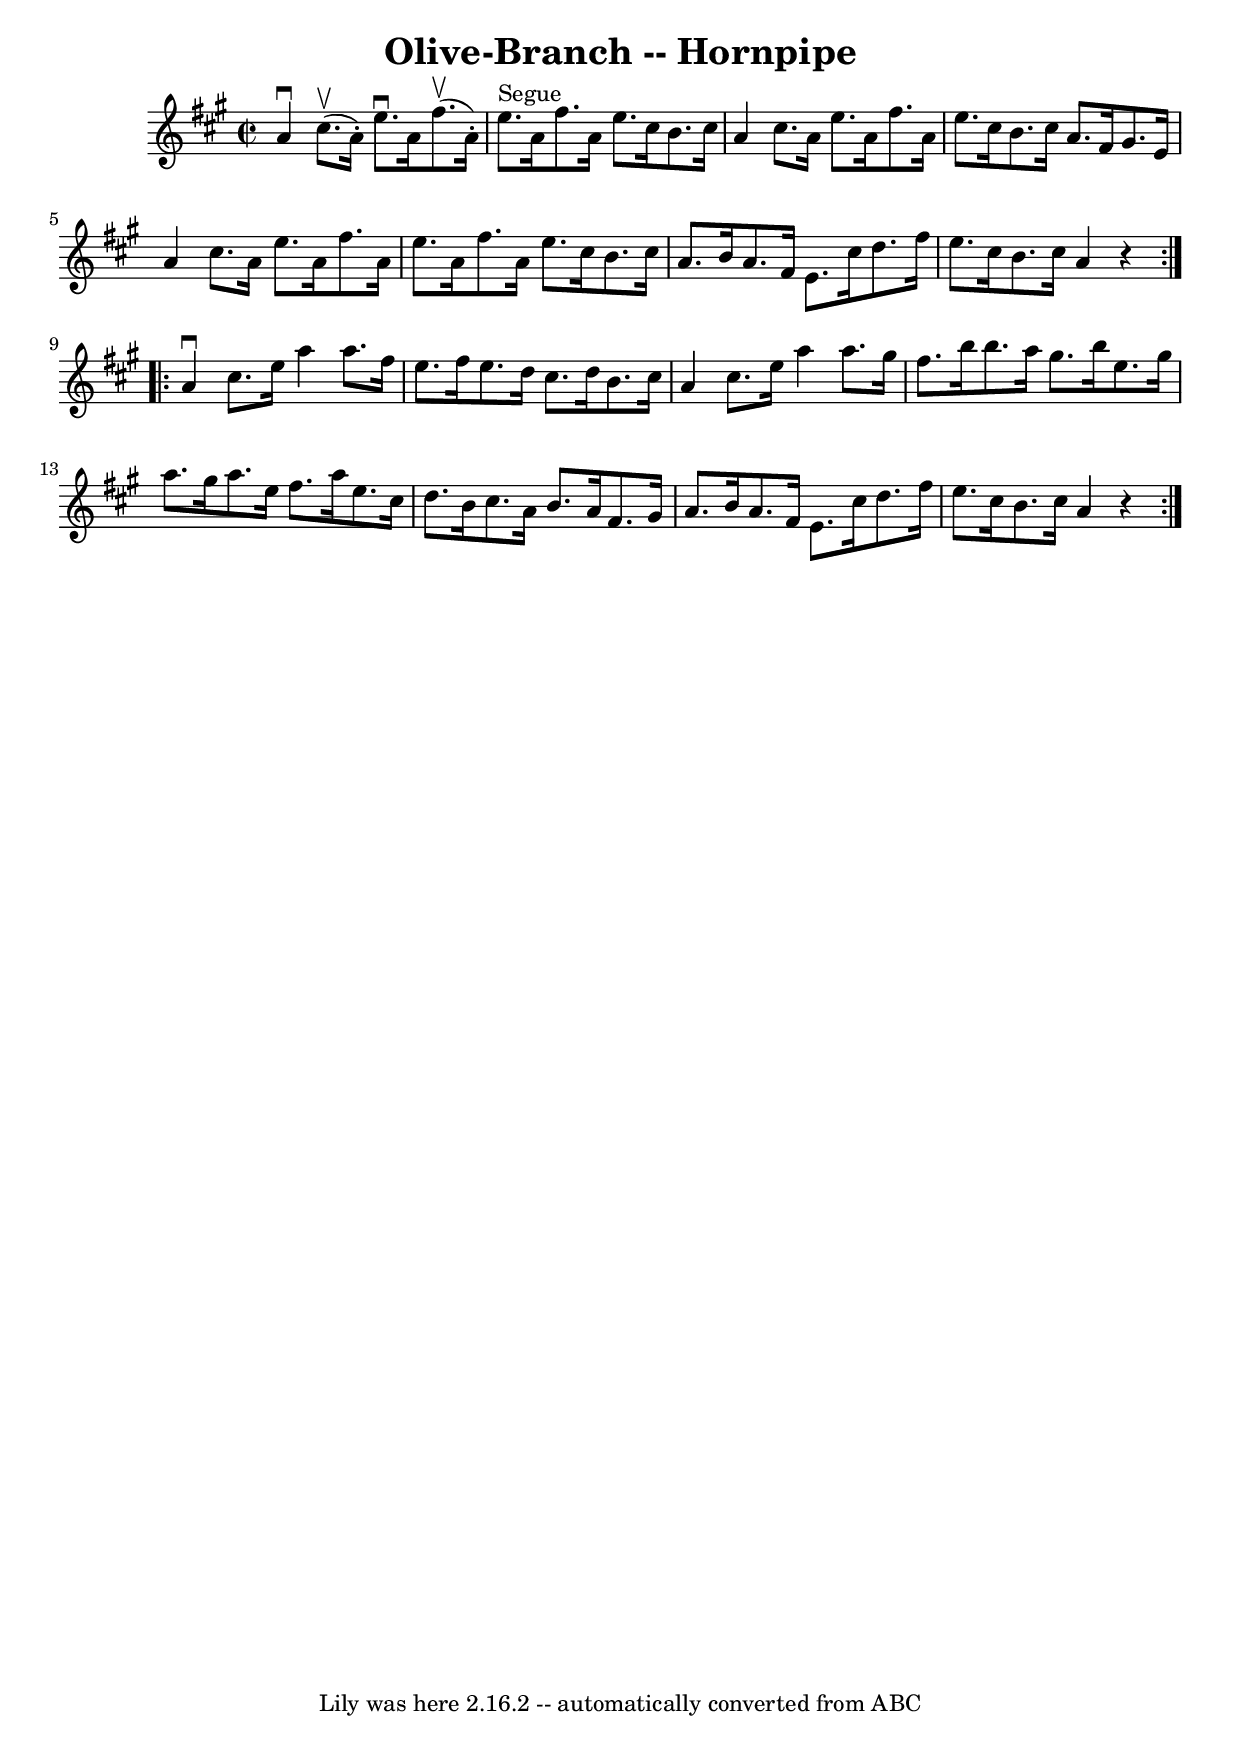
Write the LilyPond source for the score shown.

\version "2.16.2"
\include "Mammoth.ily"
\header {
  %% book = "Cole's 1000 Fiddle Tunes"
  crossRefNumber = "1"
  footnotes = ""
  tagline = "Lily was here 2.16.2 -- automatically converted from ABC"
  title = "Olive-Branch -- Hornpipe"

}
voicedefault =  {



  \repeat volta 2 {

    \override Staff.TimeSignature #'style = #'C
    \time 2/2 
    \key a \major a'4^\downbow cis''8. (^\upbow a'16 -.)   
    e''8.^\downbow a'16 fis''8. (^\upbow a'16 -.) |
    e''8. 
    ^"Segue" a'16 fis''8. a'16 e''8. cis''16 b'8. cis''16  
    |
    a'4 cis''8. a'16 e''8. a'16 fis''8. a'16  
    |
    e''8. cis''16 b'8. cis''16 a'8. fis'16 gis'8.    
    e'16  |
    a'4 cis''8. a'16 e''8. a'16 fis''8. a'16  
    |
    e''8. a'16 fis''8. a'16 e''8. cis''16 b'8.    
    cis''16  |
    a'8. b'16 a'8. fis'16 e'8. cis''16    
    d''8. fis''16  |
    e''8. cis''16 b'8. cis''16 a'4    r4 
  } 
  
  \repeat volta 2 {
    a'4^\downbow cis''8. e''16 a''4 a''8.    
    fis''16  |
    e''8. fis''16 e''8. d''16 cis''8. d''16    
    b'8. cis''16  |
    a'4 cis''8. e''16 a''4 a''8.    
    gis''16  |
    fis''8. b''16 b''8. a''16 gis''8. b''16    
    e''8. gis''16  |
    a''8. gis''16 a''8. e''16 fis''8.    
    a''16 e''8. cis''16  |
    d''8. b'16 cis''8. a'16 b'8.  
    a'16 fis'8. gis'16  |
    a'8. b'16 a'8. fis'16 e'8. 
    cis''16 d''8. fis''16  |
    e''8. cis''16 b'8. cis''16  
    a'4    r4 
  }   

}

\score{
  <<

    \context Staff="default"
    {
      \voicedefault 
      
    }

  >>
  \layout {
    
  }
  \midi {
  }

}
